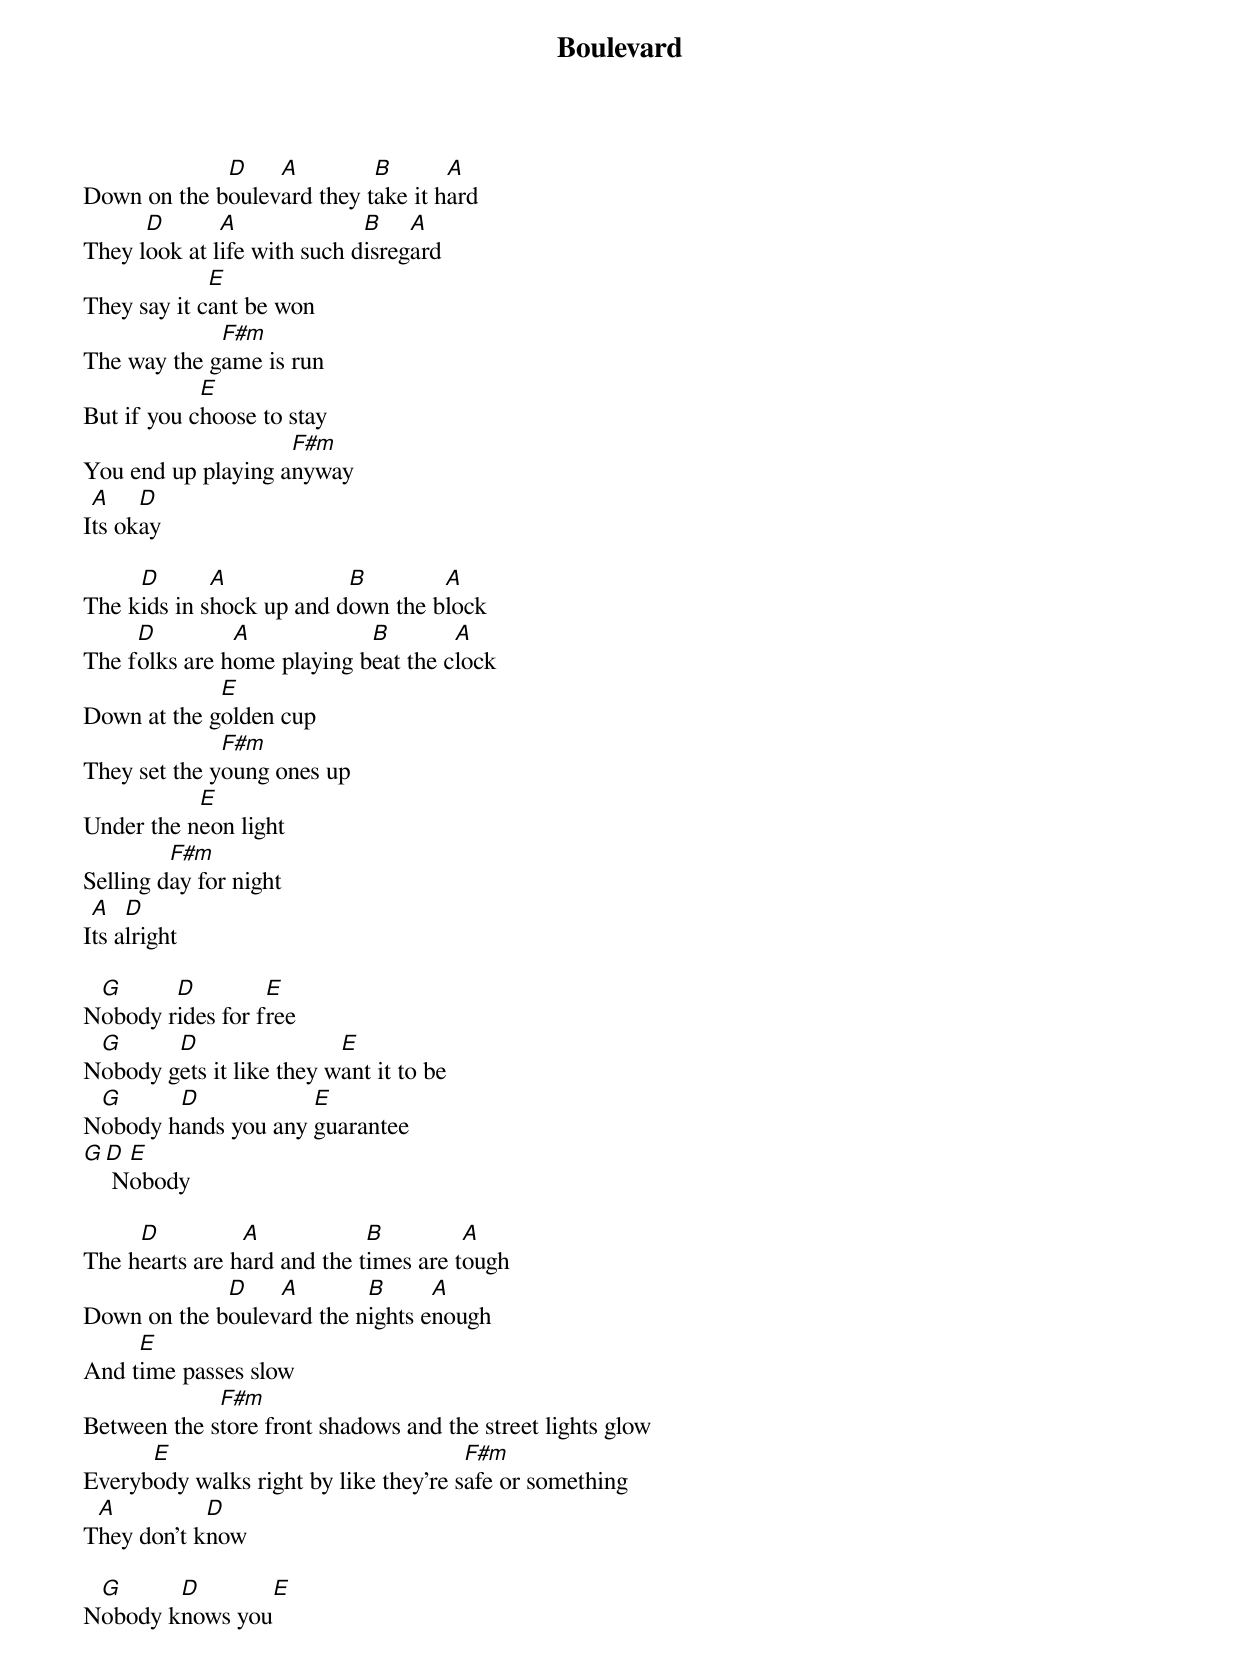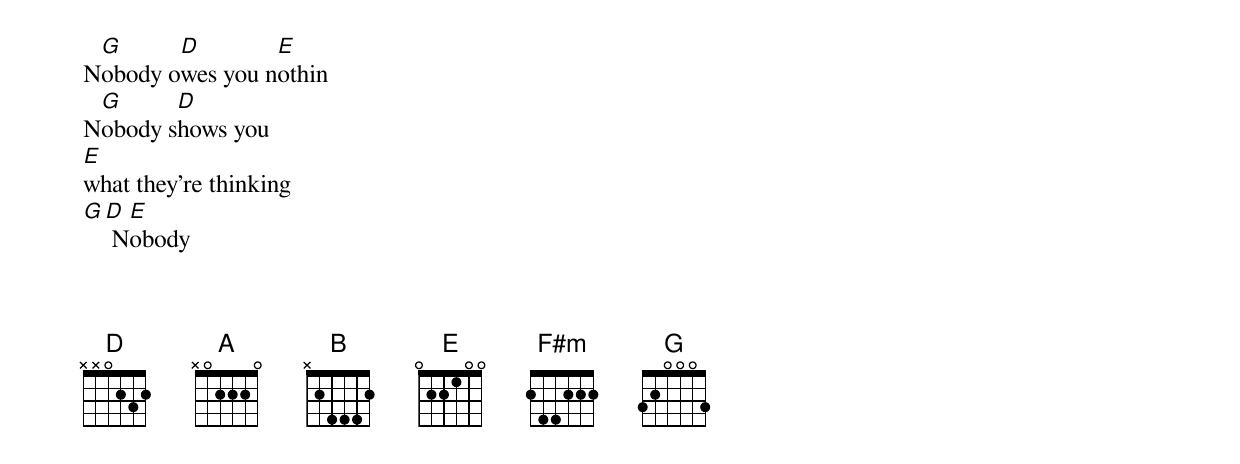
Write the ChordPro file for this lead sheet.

{title:Boulevard}
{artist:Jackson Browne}
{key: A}
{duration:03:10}
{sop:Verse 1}
Down on the b[D]oulev[A]ard they t[B]ake it h[A]ard
They l[D]ook at l[A]ife with such d[B]isreg[A]ard
They say it c[E]ant be won
The way the g[F#m]ame is run
But if you c[E]hoose to stay
You end up playing a[F#m]nyway
I[A]ts ok[D]ay
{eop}

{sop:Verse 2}
The k[D]ids in s[A]hock up and d[B]own the b[A]lock
The f[D]olks are h[A]ome playing b[B]eat the c[A]lock
Down at the g[E]olden cup
They set the y[F#m]oung ones up
Under the n[E]eon light
Selling d[F#m]ay for night
I[A]ts a[D]lright
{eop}

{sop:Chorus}
N[G]obody r[D]ides for f[E]ree
N[G]obody g[D]ets it like they w[E]ant it to be
N[G]obody h[D]ands you any [E]guarantee
[G][D] N[E]obody
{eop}

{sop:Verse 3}
The h[D]earts are h[A]ard and the t[B]imes are t[A]ough
Down on the b[D]oulev[A]ard the n[B]ights e[A]nough
And t[E]ime passes slow
Between the s[F#m]tore front shadows and the street lights glow
Everyb[E]ody walks right by like they're s[F#m]afe or something
T[A]hey don't k[D]now
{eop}

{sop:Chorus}
N[G]obody k[D]nows you[E]
N[G]obody o[D]wes you n[E]othin
N[G]obody s[D]hows you
[E]what they're thinking
[G][D] N[E]obody
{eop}



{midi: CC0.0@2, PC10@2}
